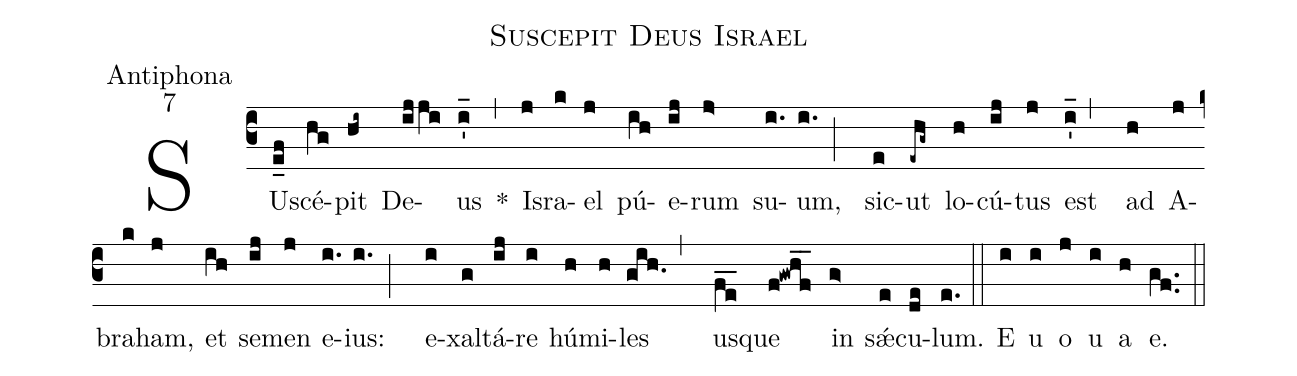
name:Suscepit Deus Israel;
office-part:Antiphona;
mode:7;
%%
(c3)SU(e_f)scé(hg)pit(hi~) De(ijji)us(i_') *(,) Is(j)ra(k)el(j) pú(ih)e(ij)rum(j>) su(i.)um,(i.;)
sic(e)ut(-ehg~) lo(h)cú(ij)tus(j) est(i'_,) ad(h) A(j)bra(k)ham,(j) et(ih) se(ij)men(j) e(i.)ius:(i.;)
e(i)xal(g)tá(ij)re(i) hú(h)mi(h)les(gih.,)
us(fe__)que(f!gwhf__) in(g>) sǽ(e)cu(de)lum.(e.) (::)
E(i) u(i) o(j) u(i) a(h) e.(gf..) (::)
